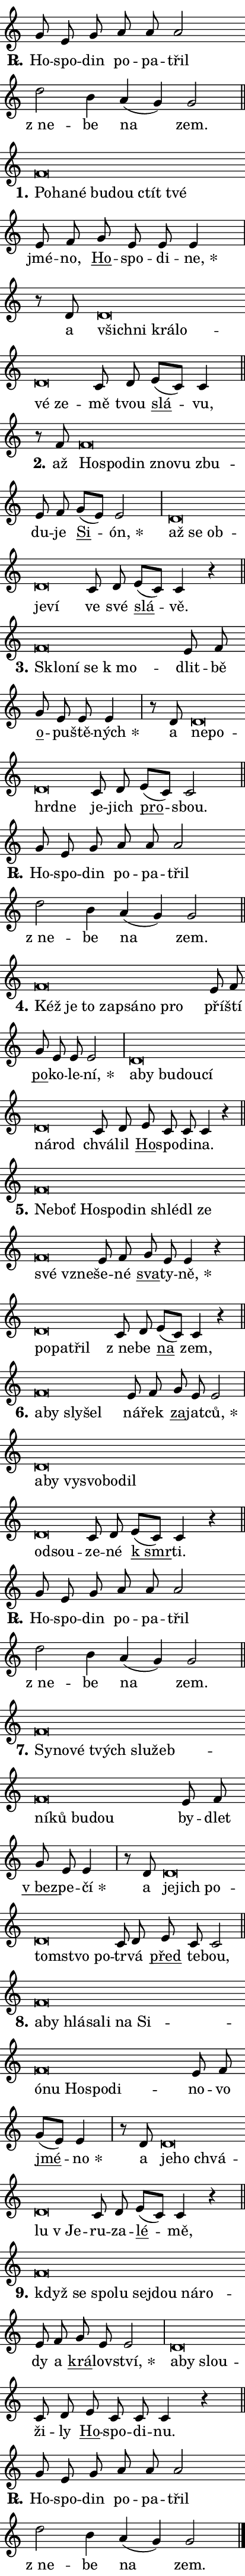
\version "2.24.0"
\header { tagline = "" }
\paper {
  indent = 0\cm
  top-margin = 0\cm
  right-margin = 0\cm
  bottom-margin = 0\cm
  left-margin = 0\cm
  paper-width = 7\cm
  page-breaking = #ly:one-page-breaking
  system-system-spacing.basic-distance = #11
  score-system-spacing.basic-distance = #11
  ragged-last = ##f
}


%% Author: Thomas Morley
%% https://lists.gnu.org/archive/html/lilypond-user/2020-05/msg00002.html
#(define (line-position grob)
"Returns position of @var[grob} in current system:
   @code{'start}, if at first time-step
   @code{'end}, if at last time-step
   @code{'middle} otherwise
"
  (let* ((col (ly:item-get-column grob))
         (ln (ly:grob-object col 'left-neighbor))
         (rn (ly:grob-object col 'right-neighbor))
         (col-to-check-left (if (ly:grob? ln) ln col))
         (col-to-check-right (if (ly:grob? rn) rn col))
         (break-dir-left
           (and
             (ly:grob-property col-to-check-left 'non-musical #f)
             (ly:item-break-dir col-to-check-left)))
         (break-dir-right
           (and
             (ly:grob-property col-to-check-right 'non-musical #f)
             (ly:item-break-dir col-to-check-right))))
        (cond ((eqv? 1 break-dir-left) 'start)
              ((eqv? -1 break-dir-right) 'end)
              (else 'middle))))

#(define (tranparent-at-line-position vctor)
  (lambda (grob)
  "Relying on @code{line-position} select the relevant enry from @var{vctor}.
Used to determine transparency,"
    (case (line-position grob)
      ((end) (not (vector-ref vctor 0)))
      ((middle) (not (vector-ref vctor 1)))
      ((start) (not (vector-ref vctor 2))))))

noteHeadBreakVisibility =
#(define-music-function (break-visibility)(vector?)
"Makes @code{NoteHead}s transparent relying on @var{break-visibility}"
#{
  \override NoteHead.transparent =
    #(tranparent-at-line-position break-visibility)
#})

#(define delete-ledgers-for-transparent-note-heads
  (lambda (grob)
    "Reads whether a @code{NoteHead} is transparent.
If so this @code{NoteHead} is removed from @code{'note-heads} from
@var{grob}, which is supposed to be @code{LedgerLineSpanner}.
As a result ledgers are not printed for this @code{NoteHead}"
    (let* ((nhds-array (ly:grob-object grob 'note-heads))
           (nhds-list
             (if (ly:grob-array? nhds-array)
                 (ly:grob-array->list nhds-array)
                 '()))
           ;; Relies on the transparent-property being done before
           ;; Staff.LedgerLineSpanner.after-line-breaking is executed.
           ;; This is fragile ...
           (to-keep
             (remove
               (lambda (nhd)
                 (ly:grob-property nhd 'transparent #f))
               nhds-list)))
      ;; TODO find a better method to iterate over grob-arrays, similiar
      ;; to filter/remove etc for lists
      ;; For now rebuilt from scratch
      (set! (ly:grob-object grob 'note-heads)  '())
      (for-each
        (lambda (nhd)
          (ly:pointer-group-interface::add-grob grob 'note-heads nhd))
        to-keep))))

hideNotes = {
  \noteHeadBreakVisibility #begin-of-line-visible
}
unHideNotes = {
  \noteHeadBreakVisibility #all-visible
}

% work-around for resetting accidentals
% https://lilypond.org/doc/v2.23/Documentation/notation/displaying-rhythms#unmetered-music
cadenzaMeasure = {
  \cadenzaOff
  \partial 1024 s1024
  \cadenzaOn
}

#(define-markup-command (accent layout props text) (markup?)
  "Underline accented syllable"
  (interpret-markup layout props
    #{\markup \override #'(offset . 4.3) \underline { #text }#}))

responsum = \markup \concat {
  "R" \hspace #-1.05 \path #0.1 #'((moveto 0 0.07) (lineto 0.9 0.8)) \hspace #0.05 "."
}

\layout {
    \context {
        \Staff
        \remove "Time_signature_engraver"
        \override LedgerLineSpanner.after-line-breaking = #delete-ledgers-for-transparent-note-heads
    }
    \context {
        \Voice {
            \override NoteHead.output-attributes = #'((class . "notehead"))
            \override Hairpin.height = #0.55
        }
    }
    \context {
        \Lyrics {
            \override StanzaNumber.output-attributes = #'((class . "stanzanumber"))
            \override LyricSpace.minimum-distance = #0.9
            \override LyricText.font-name = #"TeX Gyre Schola"
            \override LyricText.font-size = 1
            \override StanzaNumber.font-name = #"TeX Gyre Schola Bold"
            \override StanzaNumber.font-size = 1
        }
    }
}

% magnetic-lyrics.ily
%
%   written by
%     Jean Abou Samra <jean@abou-samra.fr>
%     Werner Lemberg <wl@gnu.org>
%
%   adapted by
%     Jiri Hon <jiri.hon@gmail.com>
%
% Version 2022-Apr-15

% https://www.mail-archive.com/lilypond-user@gnu.org/msg149350.html

#(define (Left_hyphen_pointer_engraver context)
   "Collect syllable-hyphen-syllable occurrences in lyrics and store
them in properties.  This engraver only looks to the left.  For
example, if the lyrics input is @code{foo -- bar}, it does the
following.

@itemize @bullet
@item
Set the @code{text} property of the @code{LyricHyphen} grob between
@q{foo} and @q{bar} to @code{foo}.

@item
Set the @code{left-hyphen} property of the @code{LyricText} grob with
text @q{foo} to the @code{LyricHyphen} grob between @q{foo} and
@q{bar}.
@end itemize

Use this auxiliary engraver in combination with the
@code{lyric-@/text::@/apply-@/magnetic-@/offset!} hook."
   (let ((hyphen #f)
         (text #f))
     (make-engraver
      (acknowledgers
       ((lyric-syllable-interface engraver grob source-engraver)
        (set! text grob)))
      (end-acknowledgers
       ((lyric-hyphen-interface engraver grob source-engraver)
        ;(when (not (grob::has-interface grob 'lyric-space-interface))
          (set! hyphen grob)));)
      ((stop-translation-timestep engraver)
       (when (and text hyphen)
         (ly:grob-set-object! text 'left-hyphen hyphen))
       (set! text #f)
       (set! hyphen #f)))))

#(define (lyric-text::apply-magnetic-offset! grob)
   "If the space between two syllables is less than the value in
property @code{LyricText@/.details@/.squash-threshold}, move the right
syllable to the left so that it gets concatenated with the left
syllable.

Use this function as a hook for
@code{LyricText@/.after-@/line-@/breaking} if the
@code{Left_@/hyphen_@/pointer_@/engraver} is active."
   (let ((hyphen (ly:grob-object grob 'left-hyphen #f)))
     (when hyphen
       (let ((left-text (ly:spanner-bound hyphen LEFT)))
         (when (grob::has-interface left-text 'lyric-syllable-interface)
           (let* ((common (ly:grob-common-refpoint grob left-text X))
                  (this-x-ext (ly:grob-extent grob common X))
                  (left-x-ext
                   (begin
                     ;; Trigger magnetism for left-text.
                     (ly:grob-property left-text 'after-line-breaking)
                     (ly:grob-extent left-text common X)))
                  ;; `delta` is the gap width between two syllables.
                  (delta (- (interval-start this-x-ext)
                            (interval-end left-x-ext)))
                  (details (ly:grob-property grob 'details))
                  (threshold (assoc-get 'squash-threshold details 0.2)))
             (when (< delta threshold)
               (let* (;; We have to manipulate the input text so that
                      ;; ligatures crossing syllable boundaries are not
                      ;; disabled.  For languages based on the Latin
                      ;; script this is essentially a beautification.
                      ;; However, for non-Western scripts it can be a
                      ;; necessity.
                      (lt (ly:grob-property left-text 'text))
                      (rt (ly:grob-property grob 'text))
                      (is-space (grob::has-interface hyphen 'lyric-space-interface))
                      (space (if is-space " " ""))
                      (space-markup (grob-interpret-markup grob " "))
                      (space-size (interval-length (ly:stencil-extent space-markup X)))
                      (extra-delta (if is-space space-size 0))
                      ;; Append new syllable.
                      (ltrt-space (if (and (string? lt) (string? rt))
                                (string-append lt space rt)
                                (make-concat-markup (list lt space rt))))
                      ;; Right-align `ltrt` to the right side.
                      (ltrt-space-markup (grob-interpret-markup
                               grob
                               (make-translate-markup
                                (cons (interval-length this-x-ext) 0)
                                (make-right-align-markup ltrt-space)))))
                 (begin
                   ;; Don't print `left-text`.
                   (ly:grob-set-property! left-text 'stencil #f)
                   ;; Set text and stencil (which holds all collected
                   ;; syllables so far) and shift it to the left.
                   (ly:grob-set-property! grob 'text ltrt-space)
                   (ly:grob-set-property! grob 'stencil ltrt-space-markup)
                   (ly:grob-translate-axis! grob (- (- delta extra-delta)) X))))))))))


#(define (lyric-hyphen::displace-bounds-first grob)
   ;; Make very sure this callback isn't triggered too early.
   (let ((left (ly:spanner-bound grob LEFT))
         (right (ly:spanner-bound grob RIGHT)))
     (ly:grob-property left 'after-line-breaking)
     (ly:grob-property right 'after-line-breaking)
     (ly:lyric-hyphen::print grob)))

squashThreshold = #0.4

\layout {
  \context {
    \Lyrics
    \consists #Left_hyphen_pointer_engraver
    \override LyricText.after-line-breaking =
      #lyric-text::apply-magnetic-offset!
    \override LyricHyphen.stencil = #lyric-hyphen::displace-bounds-first
    \override LyricText.details.squash-threshold = \squashThreshold
    \override LyricHyphen.minimum-distance = 0
    \override LyricHyphen.minimum-length = \squashThreshold
  }
}

squash = \override LyricText.details.squash-threshold = 9999
unSquash = \override LyricText.details.squash-threshold = \squashThreshold

left = \override LyricText.self-alignment-X = #LEFT
unLeft = \revert LyricText.self-alignment-X

starOffset = #(lambda (grob) 
                (let ((x_offset (ly:self-alignment-interface::aligned-on-x-parent grob)))
                  (if (= x_offset 0) 0 (+ x_offset 1.2))))

star = #(define-music-function (syllable)(string?)
"Append star separator at the end of a syllable"
#{
  \once \override LyricText.X-offset = #starOffset
  \lyricmode { \markup {
    #syllable
    \override #'((font-name . "TeX Gyre Schola Bold")) \hspace #0.2 \lower #0.65 \larger "*"
  } }
#})

starAccent = #(define-music-function (syllable)(string?)
"Append star separator at the end of a syllable and make accent"
#{
  \once \override LyricText.X-offset = #starOffset
  \lyricmode { \markup {
    \accent #syllable
    \override #'((font-name . "TeX Gyre Schola Bold")) \hspace #0.2 \lower #0.65 \larger "*"
  } }
#})

breath = #(define-music-function (syllable)(string?)
"Append breathing indicator at the end of a syllable"
#{
  \lyricmode { \markup { #syllable "+" } }
#})

optionalBreath = #(define-music-function (syllable)(string?)
"Append optional breathing indicator at the end of a syllable"
#{
  \lyricmode { \markup { #syllable "(+)" } }
#})


\score {
    <<
        \new Voice = "melody" { \cadenzaOn \key c \major \relative { g'8 e g a a a2 \bar "" d b4 \bar "" a( g) g2 \cadenzaMeasure \bar "||" \break } }
        \new Lyrics \lyricsto "melody" { \lyricmode { \set stanza = \responsum
Ho -- spo -- din po -- pa -- třil "z ne" -- be na zem. } }
    >>
    \layout {}
}

\score {
    <<
        \new Voice = "melody" { \cadenzaOn \key c \major \relative { f'\breve*1/16 \hideNotes \breve*1/16 \bar "" \breve*1/16 \bar "" \breve*1/16 \bar "" \breve*1/16 \bar "" \breve*1/16 \breve*1/16 \bar "" \unHideNotes e8 f \bar "" g e e e4 \cadenzaMeasure \bar "|" r8 d8 d\breve*1/16 \hideNotes \breve*1/16 \bar "" \breve*1/16 \bar "" \breve*1/16 \bar "" \breve*1/16 \breve*1/16 \bar "" \unHideNotes c8 d \bar "" e[( c)] c4 \cadenzaMeasure \bar "||" \break } }
        \new Lyrics \lyricsto "melody" { \lyricmode { \set stanza = "1."
\left Po -- \squash ha -- né bu -- dou ctít tvé \unLeft \unSquash jmé -- no, \markup \accent Ho -- spo -- di -- \star ne, a \left všich -- \squash ni krá -- lo -- vé ze -- \unLeft \unSquash mě tvou \markup \accent slá -- vu, } }
    >>
    \layout {}
}

\score {
    <<
        \new Voice = "melody" { \cadenzaOn \key c \major \relative { r8 f'8 f\breve*1/16 \hideNotes \breve*1/16 \bar "" \breve*1/16 \bar "" \breve*1/16 \bar "" \breve*1/16 \breve*1/16 \bar "" \unHideNotes e8 f \bar "" g[( e)] e2 \cadenzaMeasure \bar "|" d\breve*1/16 \hideNotes \breve*1/16 \bar "" \breve*1/16 \bar "" \breve*1/16 \breve*1/16 \bar "" \unHideNotes c8 d \bar "" e[( c)] c4 r \cadenzaMeasure \bar "||" \break } }
        \new Lyrics \lyricsto "melody" { \lyricmode { \set stanza = "2."
až \left Ho -- \squash spo -- din zno -- vu zbu -- \unLeft \unSquash du -- je \markup \accent Si -- \star ón, \left až \squash se ob -- je -- ví \unLeft \unSquash ve své \markup \accent slá -- vě. } }
    >>
    \layout {}
}

\score {
    <<
        \new Voice = "melody" { \cadenzaOn \key c \major \relative { f'\breve*1/16 \hideNotes \breve*1/16 \bar "" \breve*1/16 \breve*1/16 \bar "" \unHideNotes e8 f \bar "" g e e e4 \cadenzaMeasure \bar "|" r8 d8 d\breve*1/16 \hideNotes \breve*1/16 \bar "" \breve*1/16 \breve*1/16 \bar "" \unHideNotes c8 d \bar "" e[( c)] c2 \cadenzaMeasure \bar "||" \break } }
        \new Lyrics \lyricsto "melody" { \lyricmode { \set stanza = "3."
\left Sklo -- \squash ní se "k mo" -- \unLeft \unSquash dlit -- bě \markup \accent o -- pu -- ště -- \star ných a \left ne -- \squash po -- hrd -- ne \unLeft \unSquash je -- jich \markup \accent pro -- sbou. } }
    >>
    \layout {}
}

\score {
    <<
        \new Voice = "melody" { \cadenzaOn \key c \major \relative { g'8 e g a a a2 \bar "" d b4 \bar "" a( g) g2 \cadenzaMeasure \bar "||" \break } }
        \new Lyrics \lyricsto "melody" { \lyricmode { \set stanza = \responsum
Ho -- spo -- din po -- pa -- třil "z ne" -- be na zem. } }
    >>
    \layout {}
}

\score {
    <<
        \new Voice = "melody" { \cadenzaOn \key c \major \relative { f'\breve*1/16 \hideNotes \breve*1/16 \bar "" \breve*1/16 \bar "" \breve*1/16 \bar "" \breve*1/16 \bar "" \breve*1/16 \breve*1/16 \bar "" \unHideNotes e8 f \bar "" g e e e2 \cadenzaMeasure \bar "|" d\breve*1/16 \hideNotes \breve*1/16 \bar "" \breve*1/16 \bar "" \breve*1/16 \bar "" \breve*1/16 \bar "" \breve*1/16 \breve*1/16 \bar "" \unHideNotes c8 d \bar "" e c c c4 r \cadenzaMeasure \bar "||" \break } }
        \new Lyrics \lyricsto "melody" { \lyricmode { \set stanza = "4."
\left Kéž \squash je to za -- psá -- no pro \unLeft \unSquash pří -- ští \markup \accent po -- ko -- le -- \star ní, \left a -- \squash by bu -- dou -- cí ná -- rod \unLeft \unSquash chvá -- lil \markup \accent Ho -- spo -- di -- na. } }
    >>
    \layout {}
}

\score {
    <<
        \new Voice = "melody" { \cadenzaOn \key c \major \relative { f'\breve*1/16 \hideNotes \breve*1/16 \bar "" \breve*1/16 \bar "" \breve*1/16 \bar "" \breve*1/16 \bar "" \breve*1/16 \bar "" \breve*1/16 \bar "" \breve*1/16 \bar "" \breve*1/16 \breve*1/16 \bar "" \unHideNotes e8 f \bar "" g e e4 r \cadenzaMeasure \bar "|" d\breve*1/16 \hideNotes \breve*1/16 \breve*1/16 \bar "" \unHideNotes c8 d \bar "" e[( c)] c4 r \cadenzaMeasure \bar "||" \break } }
        \new Lyrics \lyricsto "melody" { \lyricmode { \set stanza = "5."
\left Ne -- \squash boť Ho -- spo -- din shlé -- dl ze své vzne -- \unLeft \unSquash še -- né \markup \accent sva -- ty -- \star ně, \left po -- \squash pa -- třil \unLeft \unSquash "z ne" -- be \markup \accent na zem, } }
    >>
    \layout {}
}

\score {
    <<
        \new Voice = "melody" { \cadenzaOn \key c \major \relative { f'\breve*1/16 \hideNotes \breve*1/16 \bar "" \breve*1/16 \breve*1/16 \bar "" \unHideNotes e8 f \bar "" g e e2 \cadenzaMeasure \bar "|" d\breve*1/16 \hideNotes \breve*1/16 \bar "" \breve*1/16 \bar "" \breve*1/16 \bar "" \breve*1/16 \bar "" \breve*1/16 \bar "" \breve*1/16 \breve*1/16 \bar "" \unHideNotes c8 d \bar "" e[( c)] c4 r \cadenzaMeasure \bar "||" \break } }
        \new Lyrics \lyricsto "melody" { \lyricmode { \set stanza = "6."
\left a -- \squash by sly -- šel \unLeft \unSquash ná -- řek \markup \accent za -- jat -- \star ců, \left a -- \squash by vy -- svo -- bo -- dil od -- sou -- \unLeft \unSquash ze -- né \markup \accent "k smr" -- ti. } }
    >>
    \layout {}
}

\score {
    <<
        \new Voice = "melody" { \cadenzaOn \key c \major \relative { g'8 e g a a a2 \bar "" d b4 \bar "" a( g) g2 \cadenzaMeasure \bar "||" \break } }
        \new Lyrics \lyricsto "melody" { \lyricmode { \set stanza = \responsum
Ho -- spo -- din po -- pa -- třil "z ne" -- be na zem. } }
    >>
    \layout {}
}

\score {
    <<
        \new Voice = "melody" { \cadenzaOn \key c \major \relative { f'\breve*1/16 \hideNotes \breve*1/16 \bar "" \breve*1/16 \bar "" \breve*1/16 \bar "" \breve*1/16 \bar "" \breve*1/16 \bar "" \breve*1/16 \bar "" \breve*1/16 \bar "" \breve*1/16 \breve*1/16 \bar "" \unHideNotes e8 f \bar "" g e e4 \cadenzaMeasure \bar "|" r8 d8 d\breve*1/16 \hideNotes \breve*1/16 \bar "" \breve*1/16 \bar "" \breve*1/16 \bar "" \breve*1/16 \breve*1/16 \bar "" \unHideNotes c8 d \bar "" e c c2 \cadenzaMeasure \bar "||" \break } }
        \new Lyrics \lyricsto "melody" { \lyricmode { \set stanza = "7."
\left Sy -- \squash no -- vé tvých slu -- žeb -- ní -- ků bu -- dou \unLeft \unSquash by -- dlet \markup \accent "v bez" -- pe -- \star čí a \left je -- \squash jich po -- tom -- stvo po -- \unLeft \unSquash tr -- vá \markup \accent před te -- bou, } }
    >>
    \layout {}
}

\score {
    <<
        \new Voice = "melody" { \cadenzaOn \key c \major \relative { f'\breve*1/16 \hideNotes \breve*1/16 \bar "" \breve*1/16 \bar "" \breve*1/16 \bar "" \breve*1/16 \bar "" \breve*1/16 \bar "" \breve*1/16 \bar "" \breve*1/16 \bar "" \breve*1/16 \bar "" \breve*1/16 \bar "" \breve*1/16 \breve*1/16 \bar "" \unHideNotes e8 f \bar "" g[( e)] e4 \cadenzaMeasure \bar "|" r8 d8 d\breve*1/16 \hideNotes \breve*1/16 \bar "" \breve*1/16 \bar "" \breve*1/16 \breve*1/16 \bar "" \unHideNotes c8 d \bar "" e[( c)] c4 r \cadenzaMeasure \bar "||" \break } }
        \new Lyrics \lyricsto "melody" { \lyricmode { \set stanza = "8."
\left a -- \squash by hlá -- sa -- li na Si -- ó -- nu Ho -- spo -- di -- \unLeft \unSquash no -- vo \markup \accent jmé -- \star no a \left je -- \squash ho chvá -- lu "v Je" -- \unLeft \unSquash ru -- za -- \markup \accent lé -- mě, } }
    >>
    \layout {}
}

\score {
    <<
        \new Voice = "melody" { \cadenzaOn \key c \major \relative { f'\breve*1/16 \hideNotes \breve*1/16 \bar "" \breve*1/16 \bar "" \breve*1/16 \bar "" \breve*1/16 \bar "" \breve*1/16 \bar "" \breve*1/16 \breve*1/16 \bar "" \unHideNotes e8 f \bar "" g e e2 \cadenzaMeasure \bar "|" d\breve*1/16 \hideNotes \breve*1/16 \breve*1/16 \bar "" \unHideNotes c8 d \bar "" e c c c4 r \cadenzaMeasure \bar "||" \break } }
        \new Lyrics \lyricsto "melody" { \lyricmode { \set stanza = "9."
\left když \squash se spo -- lu sej -- dou ná -- ro -- \unLeft \unSquash dy a \markup \accent krá -- lov -- \star ství, \left a -- \squash by slou -- \unLeft \unSquash ži -- ly \markup \accent Ho -- spo -- di -- nu. } }
    >>
    \layout {}
}

\score {
    <<
        \new Voice = "melody" { \cadenzaOn \key c \major \relative { g'8 e g a a a2 \bar "" d b4 \bar "" a( g) g2 \cadenzaMeasure \bar "||" \break } \bar "|." }
        \new Lyrics \lyricsto "melody" { \lyricmode { \set stanza = \responsum
Ho -- spo -- din po -- pa -- třil "z ne" -- be na zem. } }
    >>
    \layout {}
}
